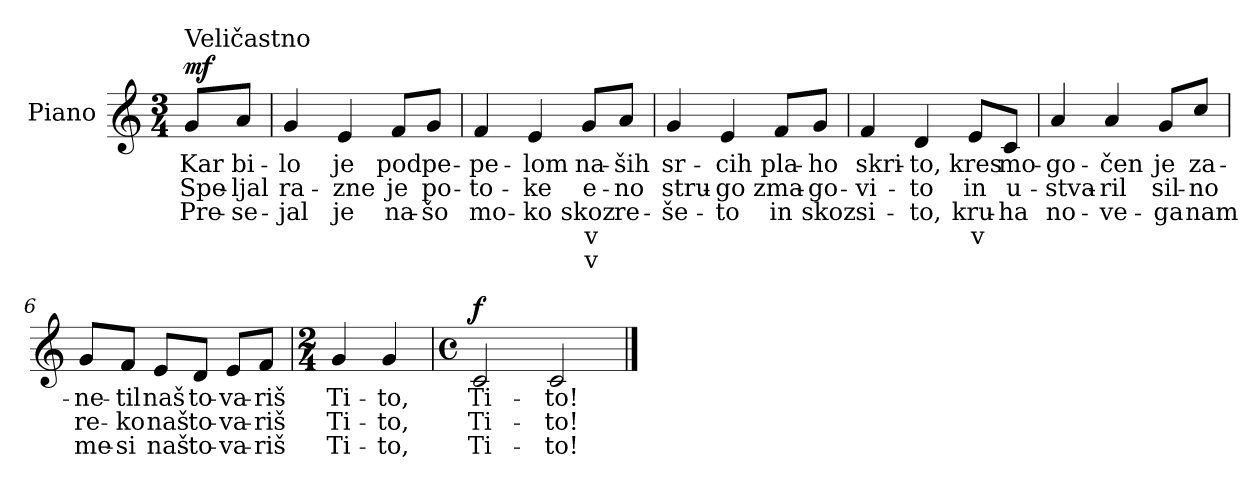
**kern	**text	**text	**text	**text	**text	**dynam
*part1	*part1	*part1	*part1	*part1	*part1	*part1
*staff1	*staff1	*staff1	*staff1	*staff1	*staff1	*staff1
*I"Piano	*	*	*	*	*	*
*I'Pno.	*	*	*	*	*	*
*clefG2	*	*	*	*	*	*
*k[]	*	*	*	*	*	*
*M3/4	*	*	*	*	*	*
=	=	=	=	=	=	=
!LO:TX:t=Veličastno	!	!	!	!	!	!
!	!LO:LY:b	!LO:LY:b	!LO:LY:b	!	!	!LO:DY:a
8g/L	Kar	Spe-	Pre-	.	.	mf
!	!LO:LY:b	!LO:LY:b	!LO:LY:b	!	!	!
8a/J	bi-	-ljal	-se-	.	.	.
=1	=1	=1	=1	=1	=1	=1
!	!LO:LY:b	!LO:LY:b	!LO:LY:b	!	!	!
4g/	-lo	ra-	-jal	.	.	.
!	!LO:LY:b	!LO:LY:b	!LO:LY:b	!	!	!
4e/	je	-zne	je	.	.	.
!	!LO:LY:b	!LO:LY:b	!LO:LY:b	!	!	!
8f/L	pod	je	na-	.	.	.
!	!LO:LY:b	!LO:LY:b	!LO:LY:b	!	!	!
8g/J	pe-	po-	-šo	.	.	.
=2	=2	=2	=2	=2	=2	=2
!	!LO:LY:b	!LO:LY:b	!LO:LY:b	!	!	!
4f/	-pe-	-to-	mo-	.	.	.
!	!LO:LY:b	!LO:LY:b	!LO:LY:b	!	!	!
4e/	-lom	-ke	-ko	.	.	.
!	!LO:LY:b	!LO:LY:b	!LO:LY:b	!LO:LY:b	!LO:LY:b	!
8g/L	na-	e-	skoz	v	v	.
!	!LO:LY:b	!LO:LY:b	!LO:LY:b	!	!	!
8a/J	-ših	-no	re-	.	.	.
=3	=3	=3	=3	=3	=3	=3
!	!LO:LY:b	!LO:LY:b	!LO:LY:b	!	!	!
4g/	sr-	stru-	-še-	.	.	.
!	!LO:LY:b	!LO:LY:b	!LO:LY:b	!	!	!
4e/	-cih	-go	-to	.	.	.
!	!LO:LY:b	!LO:LY:b	!LO:LY:b	!	!	!
8f/L	pla-	zma-	in	.	.	.
!	!LO:LY:b	!LO:LY:b	!LO:LY:b	!	!	!
8g/J	-ho	-go-	skoz	.	.	.
!!LO:LB:g=z
=4	=4	=4	=4	=4	=4	=4
!	!LO:LY:b	!LO:LY:b	!LO:LY:b	!	!	!
4f/	skri-	-vi-	si-	.	.	.
!	!LO:LY:b	!LO:LY:b	!LO:LY:b	!	!	!
4d/	-to,	-to	-to,	.	.	.
!	!LO:LY:b	!LO:LY:b	!LO:LY:b	!LO:LY:b	!	!
8e/L	kres	in	kru-	v	.	.
!	!LO:LY:b	!LO:LY:b	!LO:LY:b	!	!	!
8c/J	mo-	u-	-ha	.	.	.
=5	=5	=5	=5	=5	=5	=5
!	!LO:LY:b	!LO:LY:b	!LO:LY:b	!	!	!
4a/	-go-	-stva-	no-	.	.	.
!	!LO:LY:b	!LO:LY:b	!LO:LY:b	!	!	!
4a/	-čen	-ril	-ve-	.	.	.
!	!LO:LY:b	!LO:LY:b	!LO:LY:b	!	!	!
8g/L	je	sil-	-ga	.	.	.
!	!LO:LY:b	!LO:LY:b	!LO:LY:b	!	!	!
8cc/J	za-	-no	nam	.	.	.
=6	=6	=6	=6	=6	=6	=6
!	!LO:LY:b	!LO:LY:b	!LO:LY:b	!	!	!
8g/L	-ne-	re-	me-	.	.	.
!	!LO:LY:b	!LO:LY:b	!LO:LY:b	!	!	!
8f/J	-til	-ko	-si	.	.	.
!	!LO:LY:b	!LO:LY:b	!LO:LY:b	!	!	!
8e/L	naš	naš	naš	.	.	.
!	!LO:LY:b	!LO:LY:b	!LO:LY:b	!	!	!
8d/J	to-	to-	to-	.	.	.
!	!LO:LY:b	!LO:LY:b	!LO:LY:b	!	!	!
8e/L	-va-	-va-	-va-	.	.	.
!	!LO:LY:b	!LO:LY:b	!LO:LY:b	!	!	!
8f/J	-riš	-riš	-riš	.	.	.
=7	=7	=7	=7	=7	=7	=7
*M2/4	*	*	*	*	*	*
!	!LO:LY:b	!LO:LY:b	!LO:LY:b	!	!	!
4g/	Ti-	Ti-	Ti-	.	.	.
!	!LO:LY:b	!LO:LY:b	!LO:LY:b	!	!	!
4g/	-to,	-to,	-to,	.	.	.
=8	=8	=8	=8	=8	=8	=8
*M4/4	*	*	*	*	*	*
*met(c)	*	*	*	*	*	*
!	!LO:LY:b	!LO:LY:b	!LO:LY:b	!	!	!LO:DY:a
2c/	Ti-	Ti-	Ti-	.	.	f
!	!LO:LY:b	!LO:LY:b	!LO:LY:b	!	!	!
2c/	-to!	-to!	-to!	.	.	.
==	==	==	==	==	==	==
*-	*-	*-	*-	*-	*-	*-
